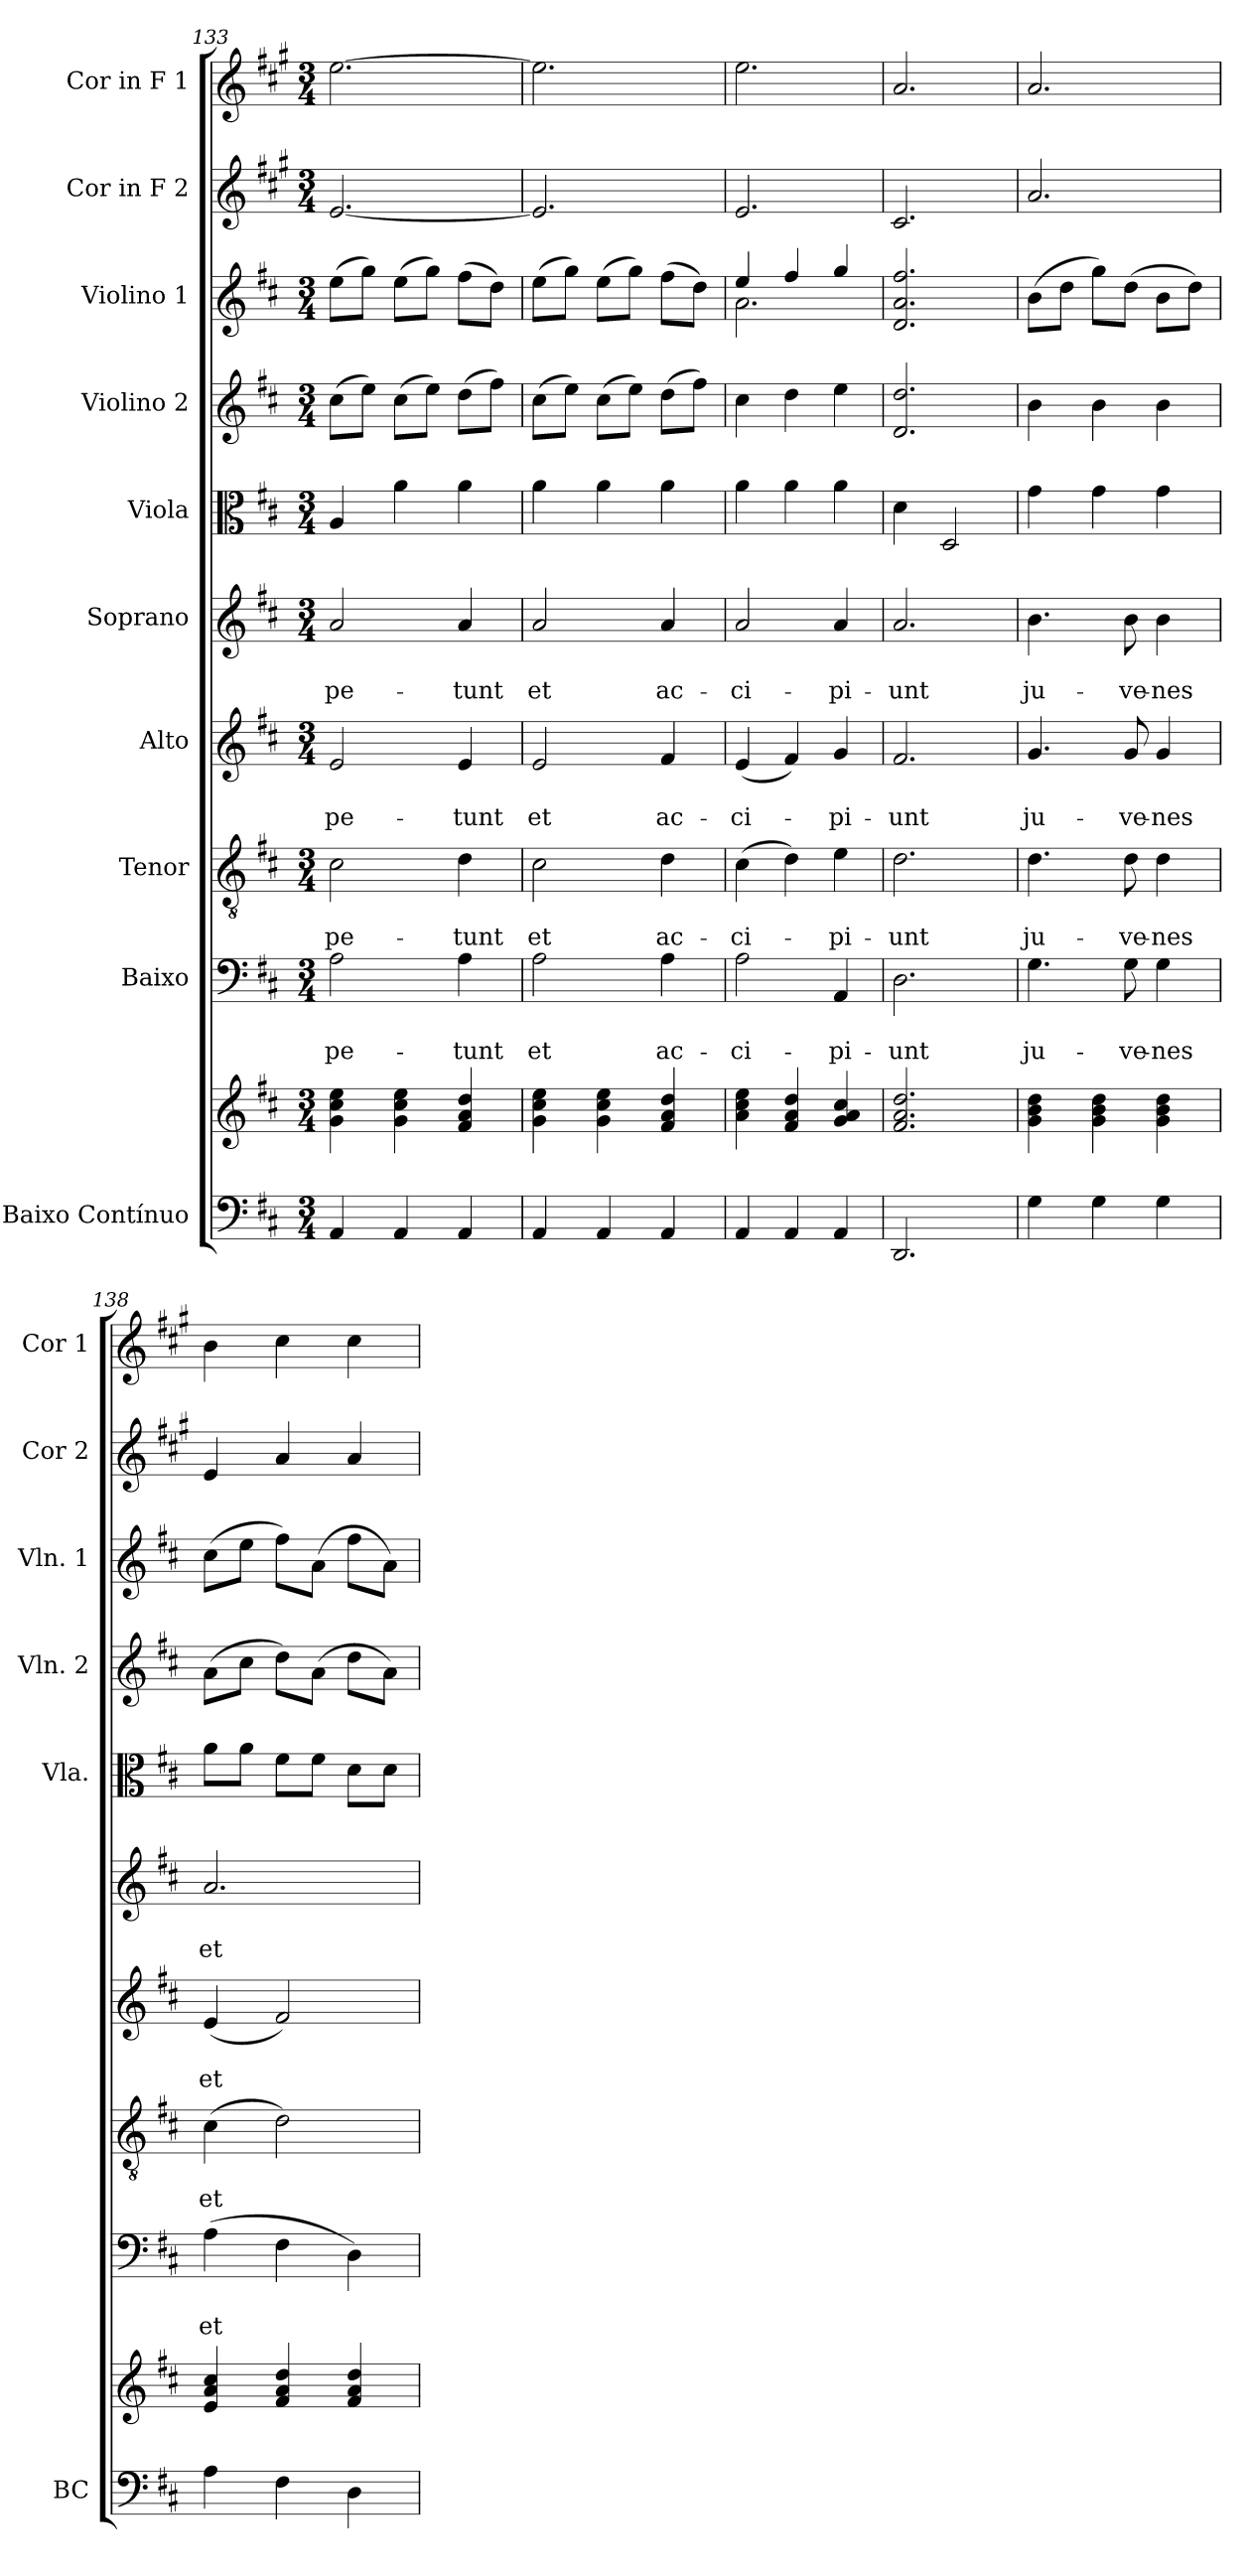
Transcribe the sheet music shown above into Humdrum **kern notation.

**kern	**kern	**kern	**text	**text	**kern	**text	**text	**kern	**text	**text	**kern	**text	**text	**kern	**kern	**kern	**kern	**kern
*part10	*part10	*part9	*part9	*part9	*part8	*part8	*part8	*part7	*part7	*part7	*part6	*part6	*part6	*part5	*part4	*part3	*part2	*part1
*staff11	*staff10	*staff9	*staff9	*staff9	*staff8	*staff8	*staff8	*staff7	*staff7	*staff7	*staff6	*staff6	*staff6	*staff5	*staff4	*staff3	*staff2	*staff1
*I"Baixo Contínuo	*	*I"Baixo	*	*	*I"Tenor	*	*	*I"Alto	*	*	*I"Soprano	*	*	*I"Viola	*I"Violino 2	*I"Violino 1	*I"Cor in F 2	*I"Cor in F 1
*I'BC	*	*	*	*	*	*	*	*	*	*	*	*	*	*I'Vla.	*I'Vln. 2	*I'Vln. 1	*I'Cor 2	*I'Cor 1
*clefF4	*clefG2	*clefF4	*	*	*clefGv2	*	*	*clefG2	*	*	*clefG2	*	*	*clefC3	*clefG2	*clefG2	*clefG2	*clefG2
*	*	*	*	*	*	*	*	*	*	*	*	*	*	*	*	*	*ITrd4c7	*ITrd4c7
*k[f#c#]	*k[f#c#]	*k[f#c#]	*	*	*k[f#c#]	*	*	*k[f#c#]	*	*	*k[f#c#]	*	*	*k[f#c#]	*k[f#c#]	*k[f#c#]	*k[f#c#]	*k[f#c#]
*D:	*D:	*D:	*	*	*D:	*	*	*D:	*	*	*D:	*	*	*D:	*D:	*D:	*D:	*D:
*M3/4	*M3/4	*M3/4	*	*	*M3/4	*	*	*M3/4	*	*	*M3/4	*	*	*M3/4	*M3/4	*M3/4	*M3/4	*M3/4
=133	=133	=133	=133	=133	=133	=133	=133	=133	=133	=133	=133	=133	=133	=133	=133	=133	=133	=133
4AA/	4g\ 4cc#\ 4ee\	2A\	.	pe-	2c#\	.	pe-	2e/	.	pe-	2a/	.	pe-	4A/	(8cc#\L	(8ee\L	[2.A/	[2.a\
.	.	.	.	.	.	.	.	.	.	.	.	.	.	.	8ee\J)	8gg\J)	.	.
4AA/	4g\ 4cc#\ 4ee\	.	.	.	.	.	.	.	.	.	.	.	.	4a\	(8cc#\L	(8ee\L	.	.
.	.	.	.	.	.	.	.	.	.	.	.	.	.	.	8ee\J)	8gg\J)	.	.
4AA/	4f#/ 4a/ 4dd/	4A\	.	-tunt	4d\	.	-tunt	4e/	.	-tunt	4a/	.	-tunt	4a\	(8dd\L	(8ff#\L	.	.
.	.	.	.	.	.	.	.	.	.	.	.	.	.	.	8ff#\J)	8dd\J)	.	.
=134	=134	=134	=134	=134	=134	=134	=134	=134	=134	=134	=134	=134	=134	=134	=134	=134	=134	=134
4AA/	4g\ 4cc#\ 4ee\	2A\	.	et	2c#\	.	et	2e/	.	et	2a/	.	et	4a\	(8cc#\L	(8ee\L	2.A/]	2.a\]
.	.	.	.	.	.	.	.	.	.	.	.	.	.	.	8ee\J)	8gg\J)	.	.
4AA/	4g\ 4cc#\ 4ee\	.	.	.	.	.	.	.	.	.	.	.	.	4a\	(8cc#\L	(8ee\L	.	.
.	.	.	.	.	.	.	.	.	.	.	.	.	.	.	8ee\J)	8gg\J)	.	.
4AA/	4f#/ 4a/ 4dd/	4A\	.	ac-	4d\	.	ac-	4f#/	.	ac-	4a/	.	ac-	4a\	(8dd\L	(8ff#\L	.	.
.	.	.	.	.	.	.	.	.	.	.	.	.	.	.	8ff#\J)	8dd\J)	.	.
=135	=135	=135	=135	=135	=135	=135	=135	=135	=135	=135	=135	=135	=135	=135	=135	=135	=135	=135
*	*	*	*	*	*	*	*	*	*	*	*	*	*	*	*	*^	*	*
4AA/	4a\ 4cc#\ 4ee\	2A\	.	-ci-	(4c#\	.	-ci-	(4e/	.	-ci-	2a/	.	-ci-	4a\	4cc#\	4ee/	2.a\	2.A/	2.a\
4AA/	4f#/ 4a/ 4dd/	.	.	.	4d\)	.	.	4f#/)	.	.	.	.	.	4a\	4dd\	4ff#/	.	.	.
4AA/	4g/ 4a/ 4cc#/	4AA/	.	-pi-	4e\	.	-pi-	4g/	.	-pi-	4a/	.	-pi-	4a\	4ee\	4gg/	.	.	.
*	*	*	*	*	*	*	*	*	*	*	*	*	*	*	*	*v	*v	*	*
=136	=136	=136	=136	=136	=136	=136	=136	=136	=136	=136	=136	=136	=136	=136	=136	=136	=136	=136
2.DD/	2.f#/ 2.a/ 2.dd/	2.D\	.	-unt	2.d\	.	-unt	2.f#/	.	-unt	2.a/	.	-unt	4d\	2.d/ 2.dd/	2.d/ 2.a/ 2.ff#/	2.F#/	2.d/
.	.	.	.	.	.	.	.	.	.	.	.	.	.	2D/	.	.	.	.
=137	=137	=137	=137	=137	=137	=137	=137	=137	=137	=137	=137	=137	=137	=137	=137	=137	=137	=137
4G\	4g\ 4b\ 4dd\	4.G\	.	ju-	4.d\	.	ju-	4.g/	.	ju-	4.b\	.	ju-	4g\	4b\	(8b\L	2.d/	2.d/
.	.	.	.	.	.	.	.	.	.	.	.	.	.	.	.	8dd\J	.	.
4G\	4g\ 4b\ 4dd\	.	.	.	.	.	.	.	.	.	.	.	.	4g\	4b\	8gg\L)	.	.
.	.	8G\	.	-ve-	8d\	.	-ve-	8g/	.	-ve-	8b\	.	-ve-	.	.	(8dd\J	.	.
4G\	4g\ 4b\ 4dd\	4G\	.	-nes	4d\	.	-nes	4g/	.	-nes	4b\	.	-nes	4g\	4b\	8b\L	.	.
.	.	.	.	.	.	.	.	.	.	.	.	.	.	.	.	8dd\J)	.	.
=138	=138	=138	=138	=138	=138	=138	=138	=138	=138	=138	=138	=138	=138	=138	=138	=138	=138	=138
4A\	4e/ 4a/ 4cc#/	(4A\	.	et	(4c#\	.	et	(4e/	.	et	2.a/	.	et	8a\L	(8a\L	(8cc#\L	4A/	4e\
.	.	.	.	.	.	.	.	.	.	.	.	.	.	8a\J	8cc#\J	8ee\J	.	.
4F#\	4f#/ 4a/ 4dd/	4F#\	.	.	2d\)	.	.	2f#/)	.	.	.	.	.	8f#\L	8dd\L)	8ff#\L)	4d/	4f#\
.	.	.	.	.	.	.	.	.	.	.	.	.	.	8f#\J	(8a\J	(8a\J	.	.
4D\	4f#/ 4a/ 4dd/	4D\)	.	.	.	.	.	.	.	.	.	.	.	8d\L	8dd\L	8ff#\L	4d/	4f#\
.	.	.	.	.	.	.	.	.	.	.	.	.	.	8d\J	8a\J)	8a\J)	.	.
=	=	=	=	=	=	=	=	=	=	=	=	=	=	=	=	=	=	=
*-	*-	*-	*-	*-	*-	*-	*-	*-	*-	*-	*-	*-	*-	*-	*-	*-	*-	*-
